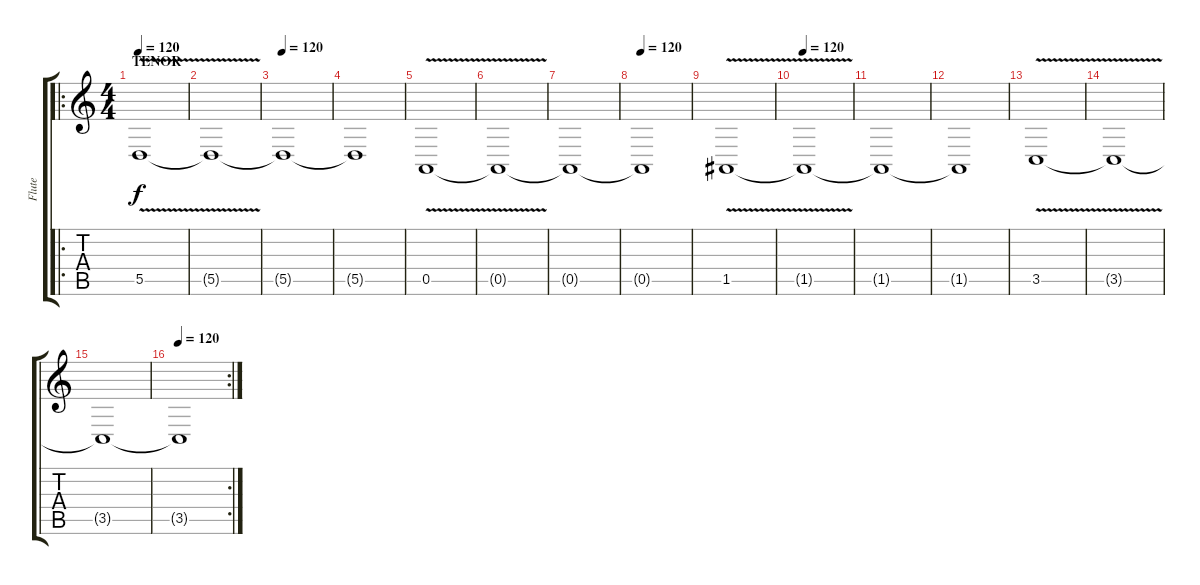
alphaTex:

\track ("Flute" "Flute") {instrument flute}
\staff {score tabs}
\tuning (E4 B3 G3 D3 A2 E2) {hide}
\ro
\ts (4 4)
\section ("" "TENOR")
\tempo 120
\clef g2
\ks c
5.5{v}.1{dy f volume 16} |
5.5{t}.1 |
\tempo 120
5.5{t}.1 |
5.5{t}.1 |
0.5{v}.1 |
0.5{t}.1 |
0.5{t}.1 |
\tempo 120
0.5{t}.1 |
1.5{v}.1 |
\tempo 120
1.5{t}.1 |
1.5{t}.1 |
1.5{t}.1 |
3.5{v}.1 |
3.5{t}.1 |
3.5{t}.1 |
\rc 2
\tempo 120
3.5{t}.1
